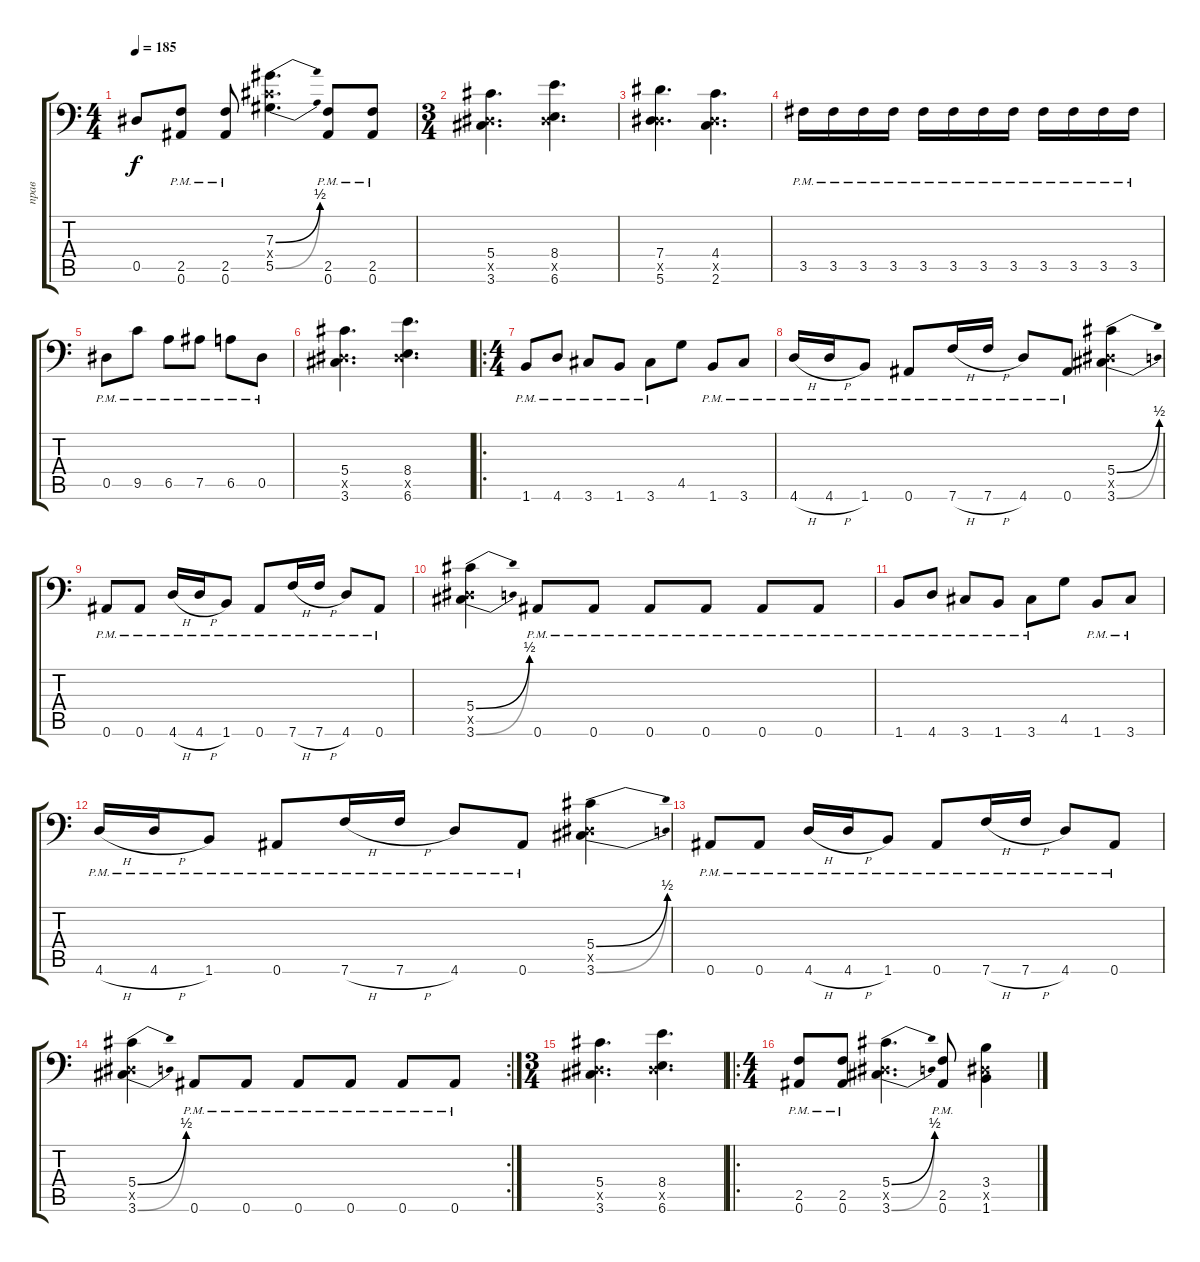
\track ("прав" "прав") {instrument distortionguitar}
\staff {score tabs}
\tuning (Bb3 F3 Db3 Ab2 Eb2 Bb1) {hide}
\ts (4 4)
\tempo 185
\clef f4
\ks c
0.5.8{dy f} (2.5{pm} 0.6{pm}).8 (2.5{pm} 0.6{pm}).8 (7.3{be (bend 0 0 60 2)} 5.4{x} 5.5{be (bend 0 0 60 2)}).4{d} (2.5{pm} 0.6{pm}).8 (2.5{pm} 0.6{pm}).8 |
\ts (3 4)
(5.4 0.5{x} 3.6).4{d} (8.4 0.5{x} 6.6).4{d} |
(7.4 0.5{x} 5.6).4{d} (4.4 0.5{x} 2.6).4{d} |
3.5{pm}.16 3.5{pm}.16 3.5{pm}.16 3.5{pm}.16 3.5{pm}.16 3.5{pm}.16 3.5{pm}.16 3.5{pm}.16 3.5{pm}.16 3.5{pm}.16 3.5{pm}.16 3.5{pm}.16 |
0.5{pm}.8 9.5{pm}.8 6.5{pm}.8 7.5{pm}.8 6.5{pm}.8 0.5{pm}.8 |
(5.4 0.5{x} 3.6).4{d} (8.4 0.5{x} 6.6).4{d} |
\ro
\ts (4 4)
1.6{pm}.8 4.6{pm}.8 3.6{pm}.8 1.6{pm}.8 3.6{pm}.8 4.5.8 1.6{pm}.8 3.6{pm}.8 |
4.6{h pm}.16 4.6{h pm}.16 1.6{pm}.8 0.6{pm}.8 7.6{h pm}.16 7.6{h pm}.16 4.6{pm}.8 0.6{pm}.8 (5.4{be (bend 0 0 60 2)} 0.5{x} 3.6{be (bend 0 0 60 2)}).4 |
0.6{pm}.8 0.6{pm}.8 4.6{h pm}.16 4.6{h pm}.16 1.6{pm}.8 0.6{pm}.8 7.6{h pm}.16 7.6{h pm}.16 4.6{pm}.8 0.6{pm}.8 |
(5.4{be (bend 0 0 60 2)} 0.5{x} 3.6{be (bend 0 0 60 2)}).4 0.6{pm}.8 0.6{pm}.8 0.6{pm}.8 0.6{pm}.8 0.6{pm}.8 0.6{pm}.8 |
1.6{pm}.8 4.6{pm}.8 3.6{pm}.8 1.6{pm}.8 3.6{pm}.8 4.5.8 1.6{pm}.8 3.6{pm}.8 |
4.6{h pm}.16 4.6{h pm}.16 1.6{pm}.8 0.6{pm}.8 7.6{h pm}.16 7.6{h pm}.16 4.6{pm}.8 0.6{pm}.8 (5.4{be (bend 0 0 60 2)} 0.5{x} 3.6{be (bend 0 0 60 2)}).4 |
0.6{pm}.8 0.6{pm}.8 4.6{h pm}.16 4.6{h pm}.16 1.6{pm}.8 0.6{pm}.8 7.6{h pm}.16 7.6{h pm}.16 4.6{pm}.8 0.6{pm}.8 |
\rc 2
(5.4{be (bend 0 0 60 2)} 0.5{x} 3.6{be (bend 0 0 60 2)}).4 0.6{pm}.8 0.6{pm}.8 0.6{pm}.8 0.6{pm}.8 0.6{pm}.8 0.6{pm}.8 |
\ts (3 4)
(5.4 0.5{x} 3.6).4{d} (8.4 0.5{x} 6.6).4{d} |
\ro
\ts (4 4)
(2.5{pm} 0.6{pm}).8 (2.5{pm} 0.6{pm}).8 (5.4{be (bend 0 0 60 2)} 0.5{x} 3.6{be (bend 0 0 60 2)}).4{d} (2.5{pm} 0.6{pm}).8 (3.4 0.5{x} 1.6).4
